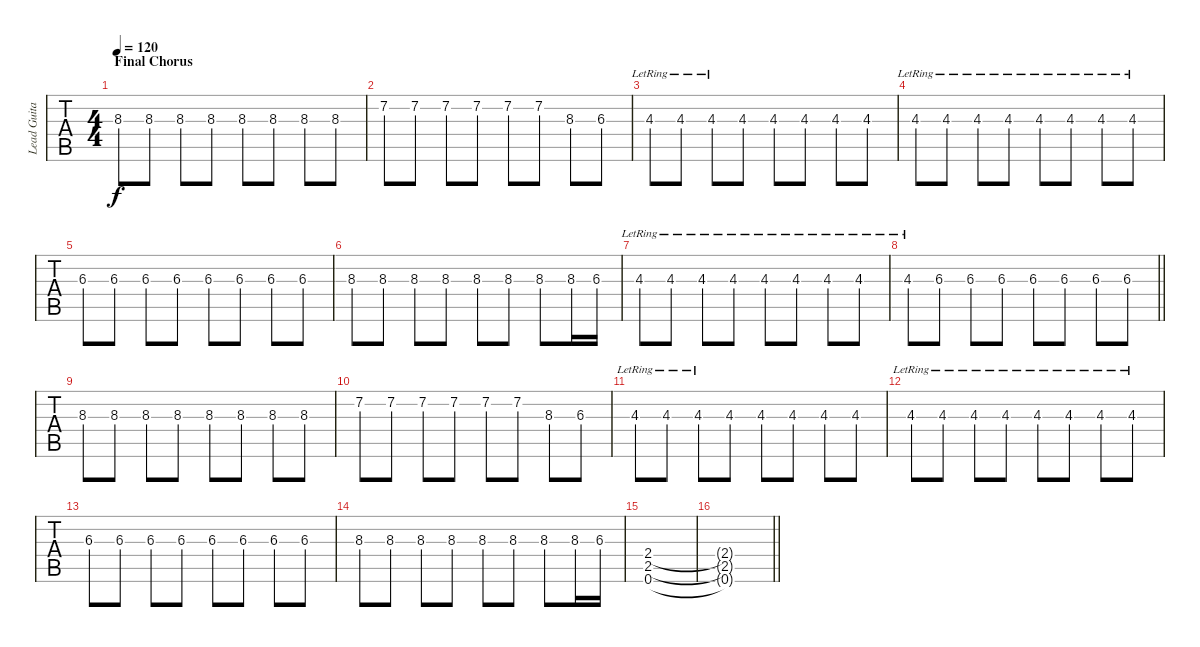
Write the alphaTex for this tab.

\track ("Lead Guitar" "Lead Guita") {instrument overdrivenguitar}
\staff {tabs}
\tuning (E4 B3 G3 D3 A2 E2) {hide}
\ts (4 4)
\section ("" "Final Chorus")
\tempo 120
\clef g2
\ks b
8.3.8{dy f} 8.3.8 8.3.8 8.3.8 8.3.8 8.3.8 8.3.8 8.3.8 |
7.2.8 7.2.8 7.2.8 7.2.8 7.2.8 7.2.8 8.3.8 6.3.8 |
4.3{lr}.8 4.3{lr}.8 4.3{lr}.8 4.3.8 4.3.8 4.3.8 4.3.8 4.3.8 |
4.3{lr}.8 4.3{lr}.8 4.3{lr}.8 4.3{lr}.8 4.3{lr}.8 4.3{lr}.8 4.3{lr}.8 4.3{lr}.8 |
6.3.8 6.3.8 6.3.8 6.3.8 6.3.8 6.3.8 6.3.8 6.3.8 |
8.3.8 8.3.8 8.3.8 8.3.8 8.3.8 8.3.8 8.3.8 8.3.16 6.3.16 |
4.3{lr}.8 4.3{lr}.8 4.3{lr}.8 4.3{lr}.8 4.3{lr}.8 4.3{lr}.8 4.3{lr}.8 4.3{lr}.8 |
\barLineRight lightlight
4.3{lr}.8 6.3.8 6.3.8 6.3.8 6.3.8 6.3.8 6.3.8 6.3.8 |
8.3.8 8.3.8 8.3.8 8.3.8 8.3.8 8.3.8 8.3.8 8.3.8 |
7.2.8 7.2.8 7.2.8 7.2.8 7.2.8 7.2.8 8.3.8 6.3.8 |
4.3{lr}.8 4.3{lr}.8 4.3{lr}.8 4.3.8 4.3.8 4.3.8 4.3.8 4.3.8 |
4.3{lr}.8 4.3{lr}.8 4.3{lr}.8 4.3{lr}.8 4.3{lr}.8 4.3{lr}.8 4.3{lr}.8 4.3{lr}.8 |
6.3.8 6.3.8 6.3.8 6.3.8 6.3.8 6.3.8 6.3.8 6.3.8 |
8.3.8 8.3.8 8.3.8 8.3.8 8.3.8 8.3.8 8.3.8 8.3.16 6.3.16 |
(2.4 2.5 0.6).1 |
\barLineRight lightlight
(2.4{t} 2.5{t} 0.6{t}).1
